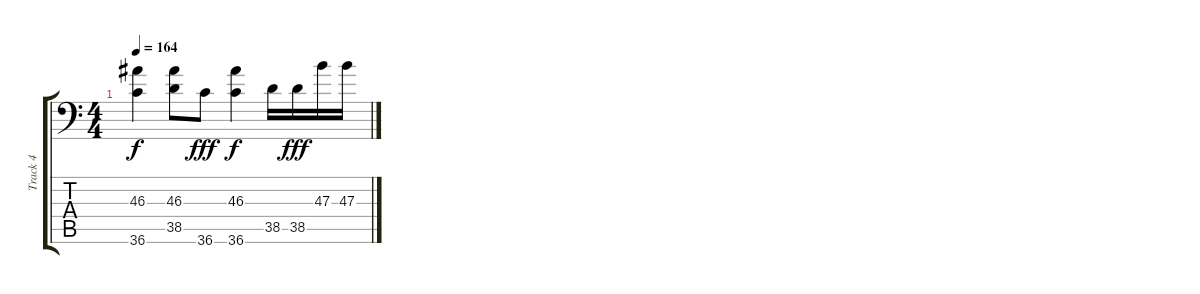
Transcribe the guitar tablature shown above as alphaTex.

\track ("Track 4" "Track 4") {instrument acousticgrandpiano}
\staff {score tabs}
\tuning (C-1 C-1 C-1 C-1 C-1 C-1) {hide}
\ts (4 4)
\tempo 164
\clef f4
\ks c
(46.3 36.6).4{dy f} (46.3 38.5).8 36.6.8{dy fff} (46.3 36.6).4{dy f} 38.5.16 38.5.16{dy fff} 47.3.16 47.3.16
